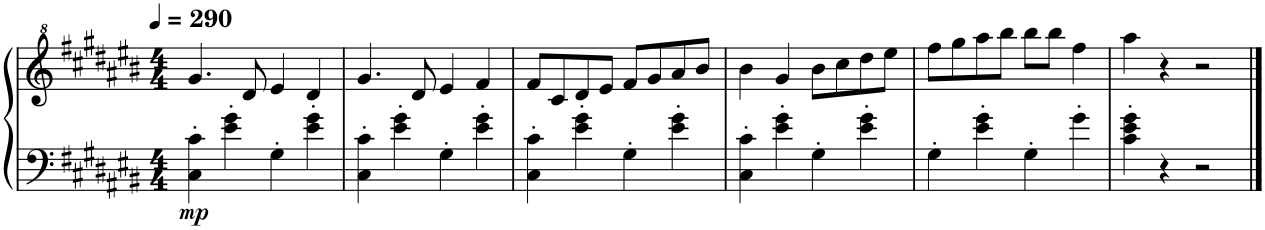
**kern	**kern	**dynam
*part1	*part1	*part1
*staff2	*staff1	*staff1/2
*I"Piano	*	*
*I'Pno.	*	*
*clefF4	*clefG^2	*
*k[f#c#g#d#a#e#b#]	*k[f#c#g#d#a#e#b#]	*
*M4/4	*M4/4	*
*MM290	*MM290	*
=1	=1	=1
!	!	!LO:DY:b=2
4C#\' 4c#\'	4.gg#/	mp
4e#\' 4g#\'	.	.
.	8dd#/	.
4G#'\	4ee#/	.
4e#\' 4g#\'	4dd#/	.
=2	=2	=2
4C#\' 4c#\'	4.gg#/	.
4e#\' 4g#\'	.	.
.	8dd#/	.
4G#'\	4ee#/	.
4e#\' 4g#\'	4ff#/	.
=3	=3	=3
4C#\' 4c#\'	8ff#/L	.
.	8cc#/	.
4e#\' 4g#\'	8dd#/	.
.	8ee#/J	.
4G#'\	8ff#/L	.
.	8gg#/	.
4e#\' 4g#\'	8aa#/	.
.	8bb#/J	.
=4	=4	=4
4C#\' 4c#\'	4bb#\	.
4e#\' 4g#\'	4gg#/	.
4G#'\	8bb#\L	.
.	8ccc#\	.
4e#\' 4g#\'	8ddd#\	.
.	8eee#\J	.
=5	=5	=5
4G#'\	8fff#\L	.
.	8ggg#\	.
4e#\' 4g#\'	8aaa#\	.
.	8bbb#\J	.
4G#'\	8bbb#\L	.
.	8bbb#\J	.
4g#'\	4fff#\	.
=6	=6	=6
4c#\' 4e#\' 4g#\'	4aaa#\	.
4r	4r	.
2r	2r	.
==	==	==
*-	*-	*-
